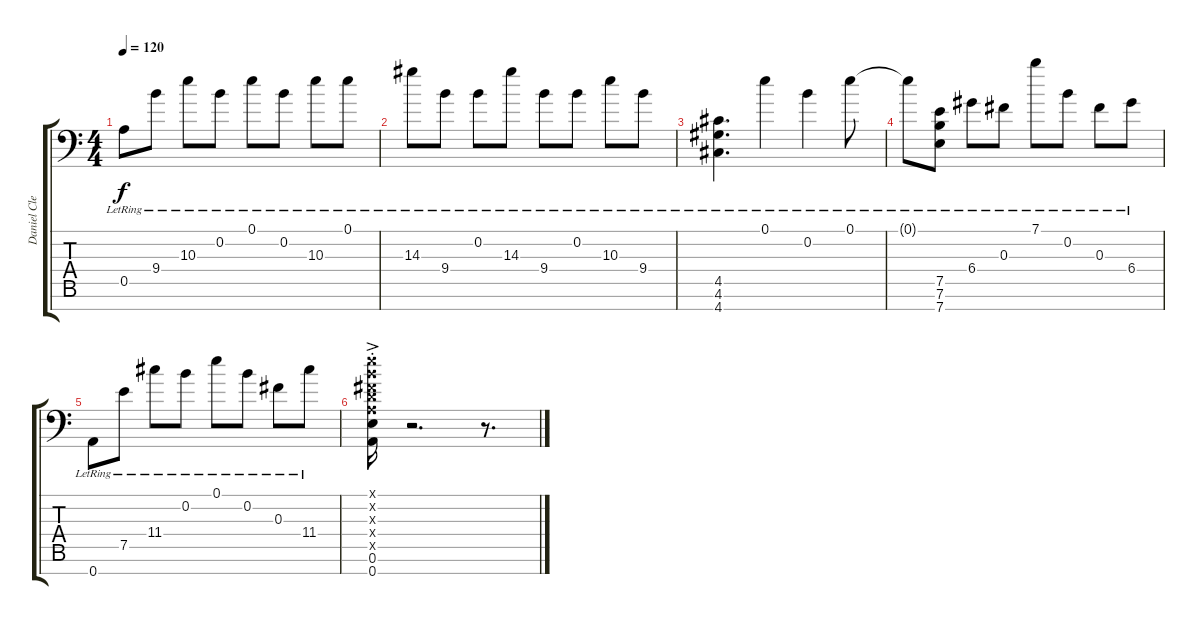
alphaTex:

\track ("Daniel Clean" "Daniel Cle") {instrument electricguitarclean}
\staff {score tabs}
\tuning (E4 B3 Gb3 D3 A2 E2 A1) {hide}
\ts (4 4)
\tempo 120
\clef f4
\ks c
0.5{lr}.8{dy f} 9.4{lr}.8 10.3{lr}.8 0.2{lr}.8 0.1{lr}.8 0.2{lr}.8 10.3{lr}.8 0.1{lr}.8 |
14.3{lr}.8 9.4{lr}.8 0.2{lr}.8 14.3{lr}.8 9.4{lr}.8 0.2{lr}.8 10.3{lr}.8 9.4{lr}.8 |
(4.5{lr} 4.6{lr} 4.7{lr}).4{d} 0.1{lr}.4 0.2{lr}.4 0.1{lr}.8 |
0.1{lr t}.8 (7.5{lr} 7.6{lr} 7.7{lr}).8 6.4{lr}.8 0.3{lr}.8 7.1{lr}.8 0.2{lr}.8 0.3{lr}.8 6.4{lr}.8 |
0.7{lr}.8 7.5{lr}.8 11.4{lr}.8 0.2{lr}.8 0.1{lr}.8 0.2{lr}.8 0.3{lr}.8 11.4{lr}.8 |
(0.1{x} 0.2{x} 0.3{x} 0.4{x} 0.5{x} 0.6 0.7{ac st}).16 r.2{d} r.8{d}
